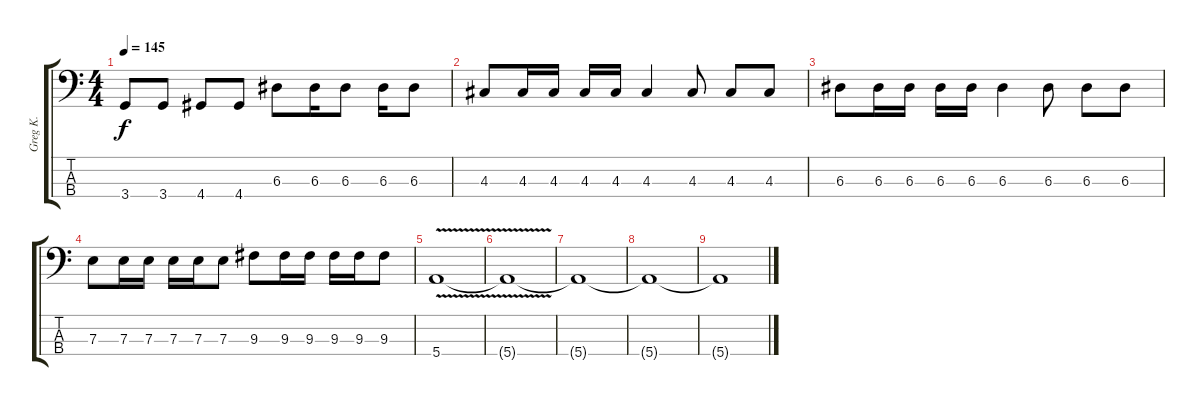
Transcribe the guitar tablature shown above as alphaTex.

\track ("Greg K." "Greg K.") {instrument electricbasspick}
\staff {score tabs}
\tuning (G2 D2 A1 E1) {hide}
\ts (4 4)
\tempo 145
\clef f4
\ks c
3.4.8{dy f} 3.4.8 4.4.8 4.4.8 6.3.8 6.3.16 6.3.8 6.3.16 6.3.8 |
4.3.8 4.3.16 4.3.16 4.3.16 4.3.16 4.3.4 4.3.8 4.3.8 4.3.8 |
6.3.8 6.3.16 6.3.16 6.3.16 6.3.16 6.3.4 6.3.8 6.3.8 6.3.8 |
7.3.8 7.3.16 7.3.16 7.3.16 7.3.16 7.3.8 9.3.8 9.3.16 9.3.16 9.3.16 9.3.16 9.3.8 |
5.4{v}.1 |
5.4{t}.1 |
5.4{t}.1 |
5.4{t}.1 |
5.4{t}.1
